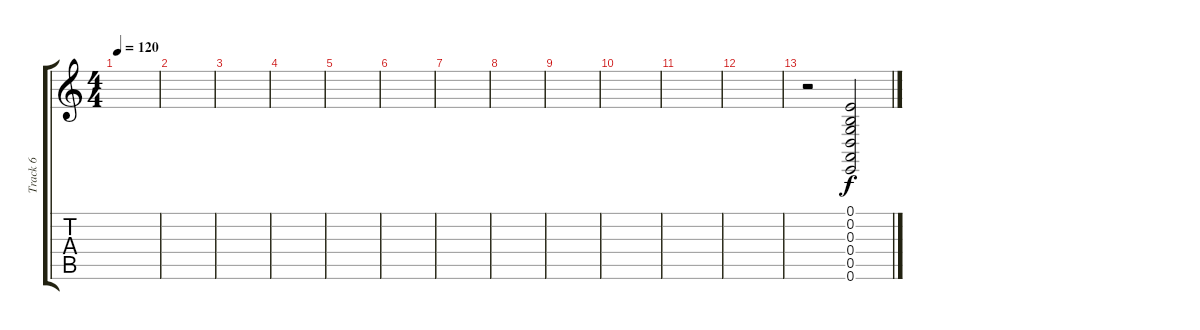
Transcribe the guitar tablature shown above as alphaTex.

\track ("Track 6" "Track 6") {instrument reversecymbal}
\staff {score tabs}
\tuning (E4 B3 G3 D3 A2 E2) {hide}
\ts (4 4)
\tempo 120
\clef g2
\ks c
|
|
|
|
|
|
|
|
|
|
|
|
r.2{volume 16} (0.1 0.2 0.3 0.4 0.5 0.6).2
